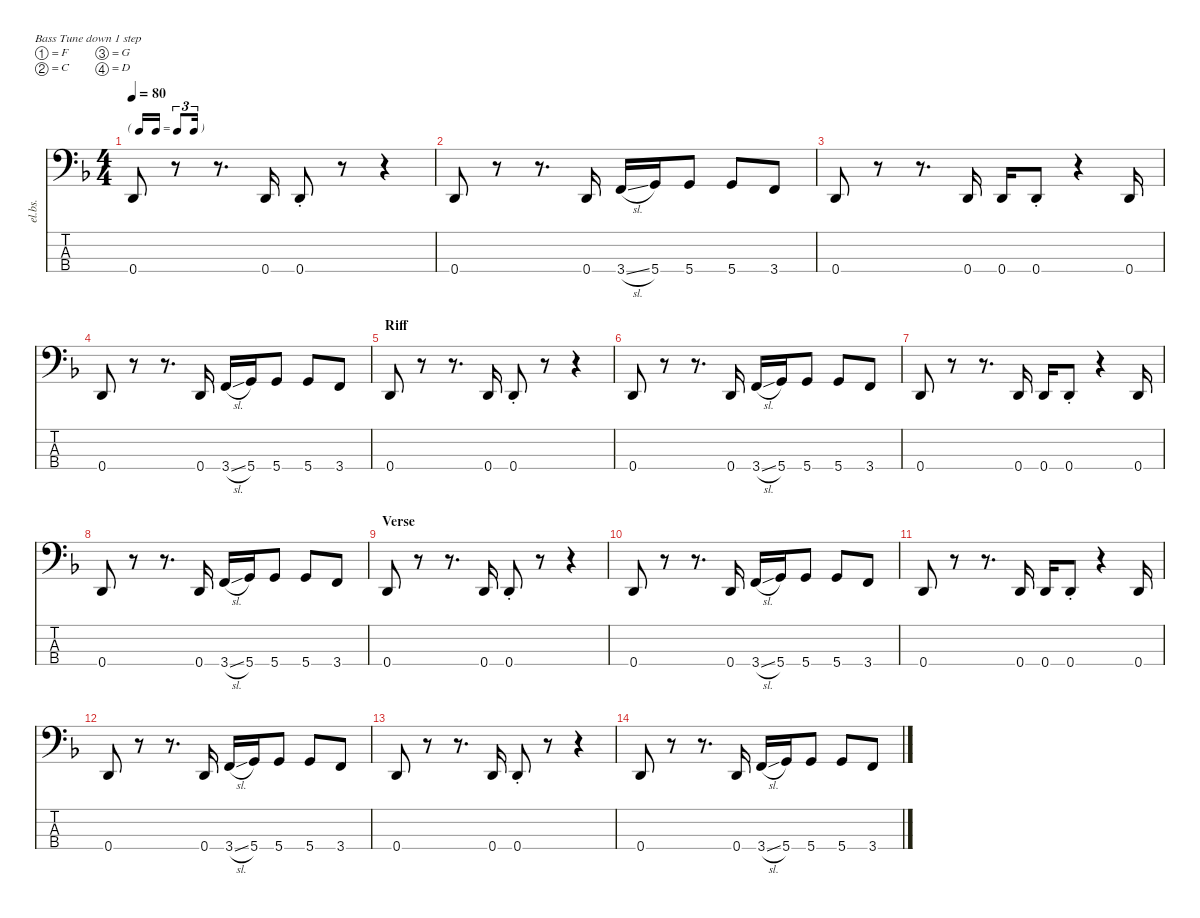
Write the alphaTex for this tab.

\defaultSystemsLayout 4
\hideDynamics
\bracketExtendMode nobrackets
\otherSystemsTrackNameOrientation horizontal
\track ("Electric Bass" "el.bs.") {instrument electricbassfinger}
\staff {score tabs}
\tuning (F2 C2 G1 D1)
\ts (4 4)
\tf triplet16th
\tempo 80
\clef f4
\ks dminor
0.4{acc forcenatural}.8{dy mf beam Up} r.8{beam Up} r.8{d beam Up} 0.4{acc forcenatural}.16{beam Up} 0.4{st acc forcenatural}.8{beam Up} r.8{beam Up} r.4{beam Up} |
0.4{acc forcenatural}.8{beam Up} r.8{beam Up} r.8{d beam Up} 0.4{acc forcenatural}.16{beam Up} 3.4{sl acc forcenatural}.16{beam Up} 5.4{acc forcenatural}.16{beam Up} 5.4{acc forcenatural}.8{beam Up} 5.4{acc forcenatural}.8{beam Up} 3.4{acc forcenatural}.8{beam Up} |
0.4{acc forcenatural}.8{beam Up} r.8{beam Up} r.8{d beam Up} 0.4{acc forcenatural}.16{beam Up} 0.4{acc forcenatural}.16{beam Up} 0.4{st acc forcenatural}.8{beam Up} r.4{beam Up} 0.4{acc forcenatural}.16{beam Up} |
0.4{acc forcenatural}.8{beam Up} r.8{beam Up} r.8{d beam Up} 0.4{acc forcenatural}.16{beam Up} 3.4{sl acc forcenatural}.16{beam Up} 5.4{acc forcenatural}.16{beam Up} 5.4{acc forcenatural}.8{beam Up} 5.4{acc forcenatural}.8{beam Up} 3.4{acc forcenatural}.8{beam Up} |
\section ("" "Riff")
0.4{acc forcenatural}.8{beam Up} r.8{beam Up} r.8{d beam Up} 0.4{acc forcenatural}.16{beam Up} 0.4{st acc forcenatural}.8{beam Up} r.8{beam Up} r.4{beam Up} |
0.4{acc forcenatural}.8{beam Up} r.8{beam Up} r.8{d beam Up} 0.4{acc forcenatural}.16{beam Up} 3.4{sl acc forcenatural}.16{beam Up} 5.4{acc forcenatural}.16{beam Up} 5.4{acc forcenatural}.8{beam Up} 5.4{acc forcenatural}.8{beam Up} 3.4{acc forcenatural}.8{beam Up} |
0.4{acc forcenatural}.8{beam Up} r.8{beam Up} r.8{d beam Up} 0.4{acc forcenatural}.16{beam Up} 0.4{acc forcenatural}.16{beam Up} 0.4{st acc forcenatural}.8{beam Up} r.4{beam Up} 0.4{acc forcenatural}.16{beam Up} |
0.4{acc forcenatural}.8{beam Up} r.8{beam Up} r.8{d beam Up} 0.4{acc forcenatural}.16{beam Up} 3.4{sl acc forcenatural}.16{beam Up} 5.4{acc forcenatural}.16{beam Up} 5.4{acc forcenatural}.8{beam Up} 5.4{acc forcenatural}.8{beam Up} 3.4{acc forcenatural}.8{beam Up} |
\section ("" "Verse")
0.4{acc forcenatural}.8{beam Up} r.8{beam Up} r.8{d beam Up} 0.4{acc forcenatural}.16{beam Up} 0.4{st acc forcenatural}.8{beam Up} r.8{beam Up} r.4{beam Up} |
0.4{acc forcenatural}.8{beam Up} r.8{beam Up} r.8{d beam Up} 0.4{acc forcenatural}.16{beam Up} 3.4{sl acc forcenatural}.16{beam Up} 5.4{acc forcenatural}.16{beam Up} 5.4{acc forcenatural}.8{beam Up} 5.4{acc forcenatural}.8{beam Up} 3.4{acc forcenatural}.8{beam Up} |
0.4{acc forcenatural}.8{beam Up} r.8{beam Up} r.8{d beam Up} 0.4{acc forcenatural}.16{beam Up} 0.4{acc forcenatural}.16{beam Up} 0.4{st acc forcenatural}.8{beam Up} r.4{beam Up} 0.4{acc forcenatural}.16{beam Up} |
0.4{acc forcenatural}.8{beam Up} r.8{beam Up} r.8{d beam Up} 0.4{acc forcenatural}.16{beam Up} 3.4{sl acc forcenatural}.16{beam Up} 5.4{acc forcenatural}.16{beam Up} 5.4{acc forcenatural}.8{beam Up} 5.4{acc forcenatural}.8{beam Up} 3.4{acc forcenatural}.8{beam Up} |
0.4{acc forcenatural}.8{beam Up} r.8{beam Up} r.8{d beam Up} 0.4{acc forcenatural}.16{beam Up} 0.4{st acc forcenatural}.8{beam Up} r.8{beam Up} r.4{beam Up} |
0.4{acc forcenatural}.8{beam Up} r.8{beam Up} r.8{d beam Up} 0.4{acc forcenatural}.16{beam Up} 3.4{sl acc forcenatural}.16{beam Up} 5.4{acc forcenatural}.16{beam Up} 5.4{acc forcenatural}.8{beam Up} 5.4{acc forcenatural}.8{beam Up} 3.4{acc forcenatural}.8{beam Up}
